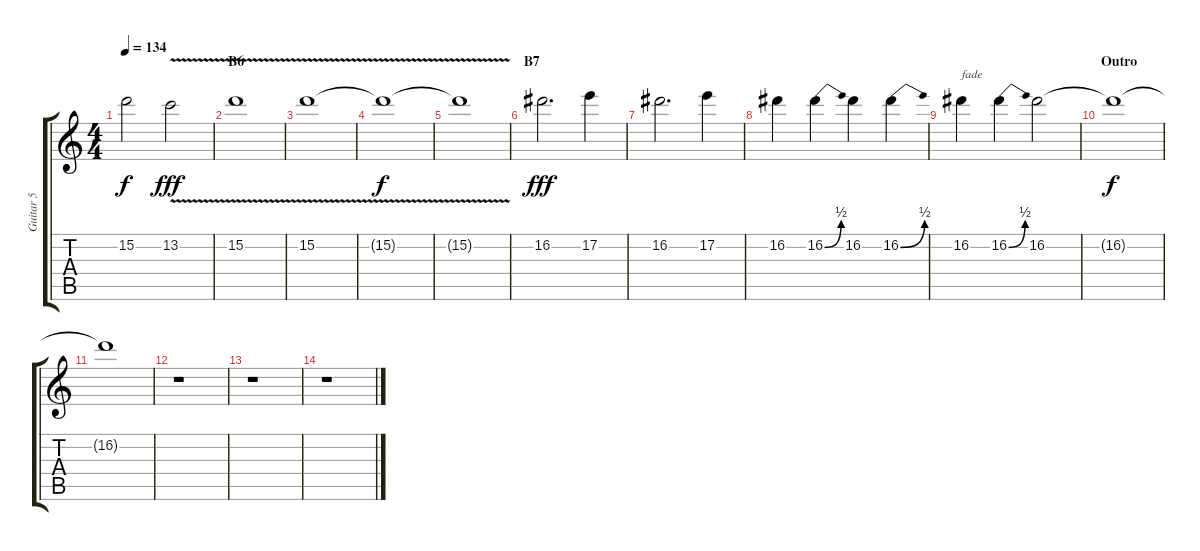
\track ("Guitar 5" "Guitar 5") {instrument distortionguitar}
\staff {score tabs}
\tuning (E4 B3 G3 D3 A2 E2) {hide}
\ts (4 4)
\tempo 134
\clef g2
\ks c
15.2{t}.2{dy f} 13.2{v}.2{dy fff} |
\section ("" "B6")
15.2{v}.1 |
15.2{v}.1 |
15.2{v t}.1{dy f} |
15.2{t}.1 |
\section ("" "B7")
16.2.2{d dy fff} 17.2.4 |
16.2.2{d} 17.2.4 |
16.2.4 16.2{be (bend 0 0 60 2)}.4 16.2.4 16.2{be (bend 0 0 60 2)}.4 |
16.2.4{txt "fade"} 16.2{be (bend 0 0 60 2)}.4 16.2.2 |
\section ("" "Outro")
16.2{t}.1{dy f} |
16.2{t}.1 |
r.1 |
r.1 |
r.1
